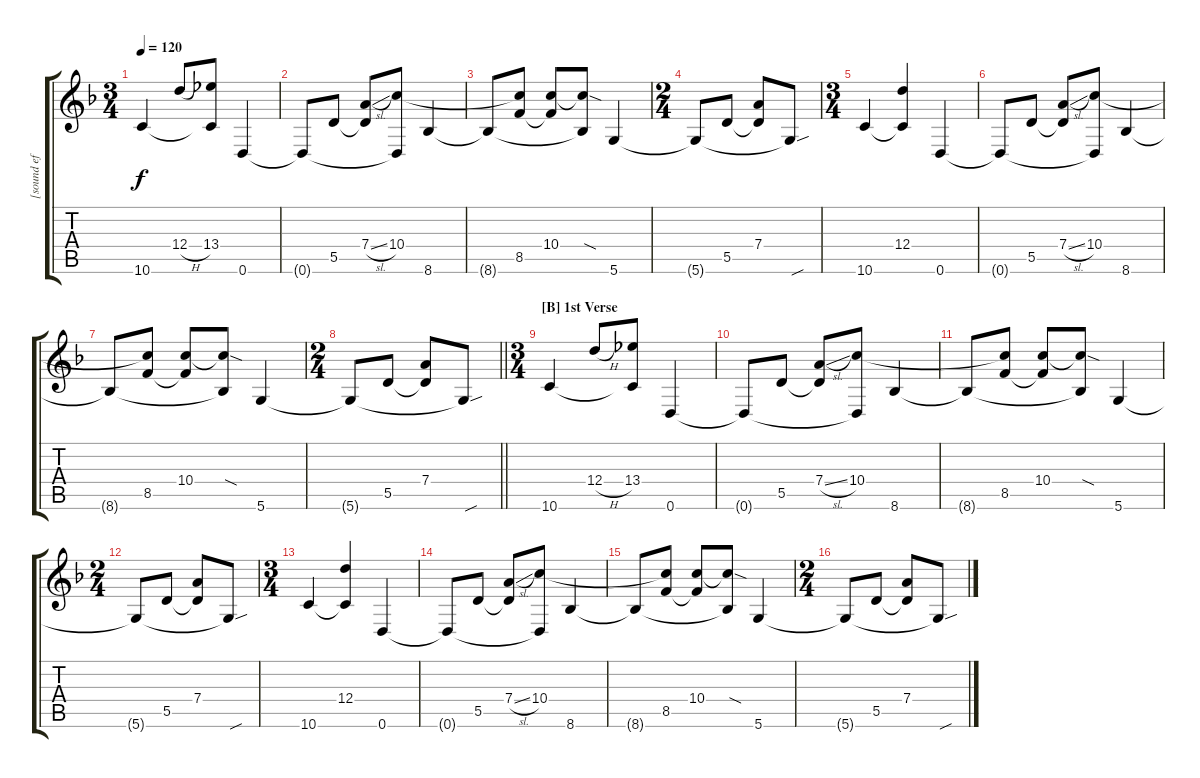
\track (" [sound effects]" " [sound ef") {instrument electricguitarclean}
\staff {score tabs}
\tuning (E4 B3 G3 D3 A2 D2) {hide}
\ts (3 4)
\tempo 120
\clef g2
\ks dminor
10.6.4{dy f} 12.4{h}.8 (13.4 10.6{t}).8 0.6.4 |
0.6{t}.8 5.5.8 (7.4{sl} 5.5{t}).8 (10.4 0.6{t}).8 8.6.4 |
8.6{t}.8 (10.4{t} 8.5).8 (10.4 8.5{t}).8 (10.4{sod t} 8.6{t}).8 5.6.4 |
\ts (2 4)
5.6{t}.8 5.5.8 (7.4 5.5{t}).8 5.6{sou t}.8 |
\ts (3 4)
10.6.4 (12.4 10.6{t}).4 0.6.4 |
0.6{t}.8 5.5.8 (7.4{sl} 5.5{t}).8 (10.4 0.6{t}).8 8.6.4 |
8.6{t}.8 (10.4{t} 8.5).8 (10.4 8.5{t}).8 (10.4{sod t} 8.6{t}).8 5.6.4 |
\ts (2 4)
\barLineRight lightlight
5.6{t}.8 5.5.8 (7.4 5.5{t}).8 5.6{sou t}.8 |
\ts (3 4)
\section ("" "[B] 1st Verse")
10.6.4 12.4{h}.8 (13.4 10.6{t}).8 0.6.4 |
0.6{t}.8 5.5.8 (7.4{sl} 5.5{t}).8 (10.4 0.6{t}).8 8.6.4 |
8.6{t}.8 (10.4{t} 8.5).8 (10.4 8.5{t}).8 (10.4{sod t} 8.6{t}).8 5.6.4 |
\ts (2 4)
5.6{t}.8 5.5.8 (7.4 5.5{t}).8 5.6{sou t}.8 |
\ts (3 4)
10.6.4 (12.4 10.6{t}).4 0.6.4 |
0.6{t}.8 5.5.8 (7.4{sl} 5.5{t}).8 (10.4 0.6{t}).8 8.6.4 |
8.6{t}.8 (10.4{t} 8.5).8 (10.4 8.5{t}).8 (10.4{sod t} 8.6{t}).8 5.6.4 |
\ts (2 4)
5.6{t}.8 5.5.8 (7.4 5.5{t}).8 5.6{sou t}.8
